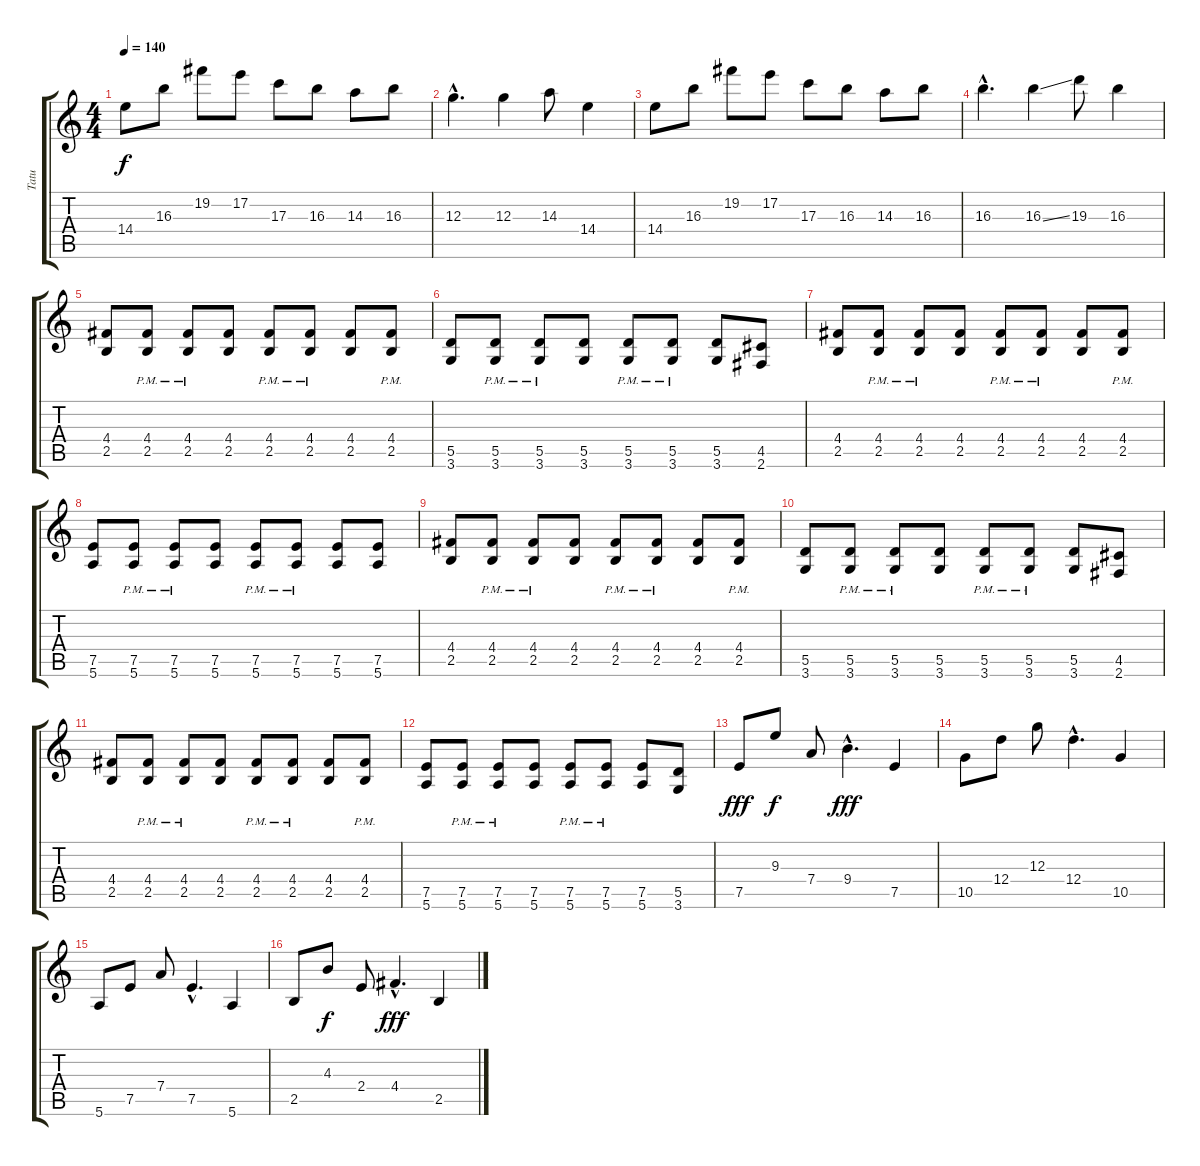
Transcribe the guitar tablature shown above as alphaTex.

\track ("Tatu" "Tatu") {instrument overdrivenguitar}
\staff {score tabs}
\tuning (E4 B3 G3 D3 A2 E2) {hide}
\ts (4 4)
\tempo 140
\clef g2
\ks c
14.4.8{dy f} 16.3.8 19.2.8 17.2.8 17.3.8 16.3.8 14.3.8 16.3.8 |
12.3{hac}.4{d} 12.3.4 14.3.8 14.4.4 |
14.4.8 16.3.8 19.2.8 17.2.8 17.3.8 16.3.8 14.3.8 16.3.8 |
16.3{hac}.4{d} 16.3{ss}.4 19.3.8 16.3.4 |
(4.4 2.5).8 (4.4{pm} 2.5{pm}).8 (4.4{pm} 2.5{pm}).8 (4.4 2.5).8 (4.4{pm} 2.5{pm}).8 (4.4{pm} 2.5{pm}).8 (4.4 2.5).8 (4.4{pm} 2.5{pm}).8 |
(5.5 3.6).8 (5.5{pm} 3.6{pm}).8 (5.5{pm} 3.6{pm}).8 (5.5 3.6).8 (5.5{pm} 3.6{pm}).8 (5.5{pm} 3.6{pm}).8 (5.5 3.6).8 (4.5 2.6).8 |
(4.4 2.5).8 (4.4{pm} 2.5{pm}).8 (4.4{pm} 2.5{pm}).8 (4.4 2.5).8 (4.4{pm} 2.5{pm}).8 (4.4{pm} 2.5{pm}).8 (4.4 2.5).8 (4.4{pm} 2.5{pm}).8 |
(7.5 5.6).8 (7.5{pm} 5.6{pm}).8 (7.5{pm} 5.6{pm}).8 (7.5 5.6).8 (7.5{pm} 5.6{pm}).8 (7.5{pm} 5.6{pm}).8 (7.5 5.6).8 (7.5 5.6).8 |
(4.4 2.5).8 (4.4{pm} 2.5{pm}).8 (4.4{pm} 2.5{pm}).8 (4.4 2.5).8 (4.4{pm} 2.5{pm}).8 (4.4{pm} 2.5{pm}).8 (4.4 2.5).8 (4.4{pm} 2.5{pm}).8 |
(5.5 3.6).8 (5.5{pm} 3.6{pm}).8 (5.5{pm} 3.6{pm}).8 (5.5 3.6).8 (5.5{pm} 3.6{pm}).8 (5.5{pm} 3.6{pm}).8 (5.5 3.6).8 (4.5 2.6).8 |
(4.4 2.5).8 (4.4{pm} 2.5{pm}).8 (4.4{pm} 2.5{pm}).8 (4.4 2.5).8 (4.4{pm} 2.5{pm}).8 (4.4{pm} 2.5{pm}).8 (4.4 2.5).8 (4.4{pm} 2.5{pm}).8 |
(7.5 5.6).8 (7.5{pm} 5.6{pm}).8 (7.5{pm} 5.6{pm}).8 (7.5 5.6).8 (7.5{pm} 5.6{pm}).8 (7.5{pm} 5.6{pm}).8 (7.5 5.6).8 (5.5 3.6).8 |
7.5.8{dy fff} 9.3.8{dy f} 7.4.8 9.4{hac}.4{d dy fff} 7.5.4 |
10.5.8 12.4.8 12.3.8 12.4{hac}.4{d} 10.5.4 |
5.6.8 7.5.8 7.4.8 7.5{hac}.4{d} 5.6.4 |
2.5.8 4.3.8{dy f} 2.4.8 4.4{hac}.4{d dy fff} 2.5.4
